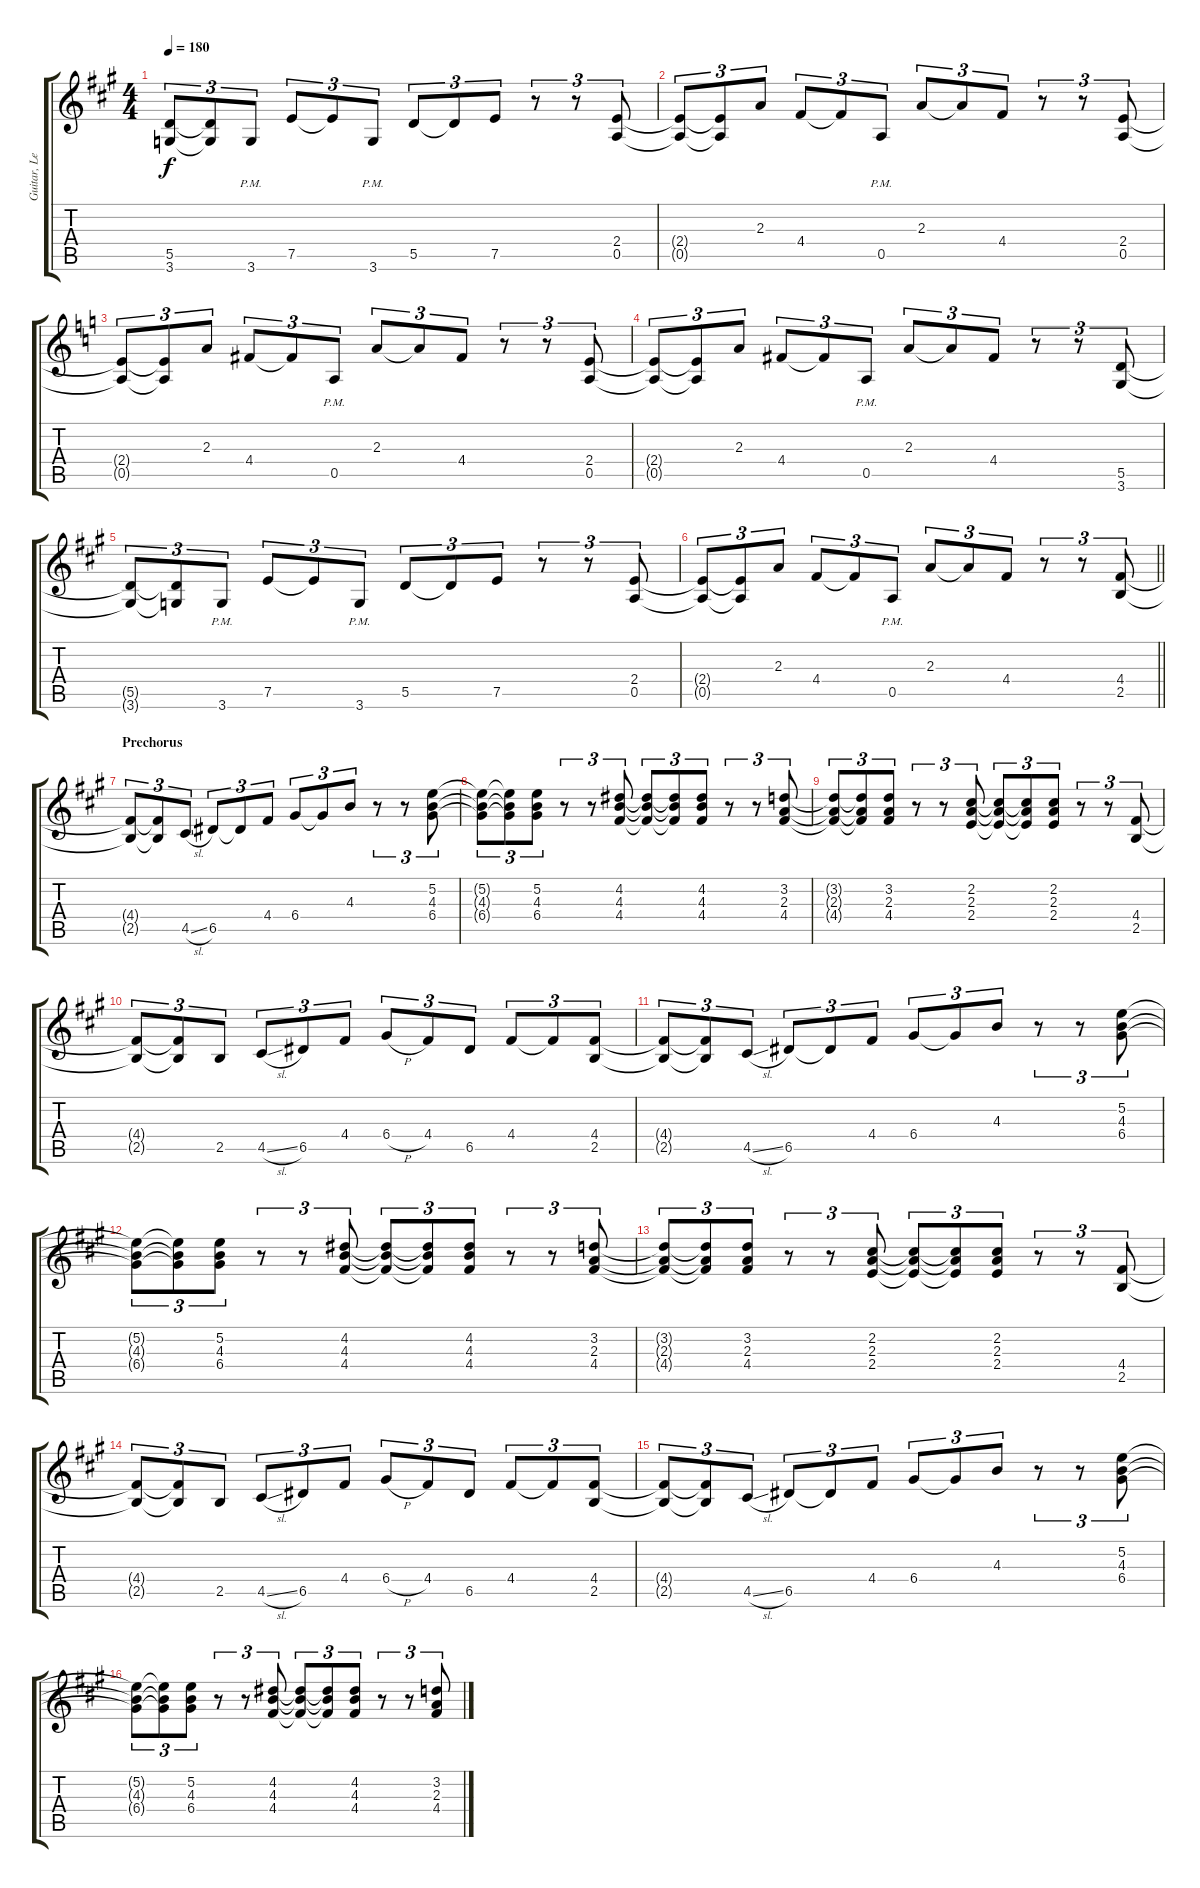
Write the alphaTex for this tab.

\track ("Guitar, Lead" "Guitar, Le") {instrument distortionguitar}
\staff {score tabs}
\tuning (E4 B3 G3 D3 A2 E2) {hide}
\ts (4 4)
\tempo 180
\clef g2
\ks a
(5.5{t} 3.6{t}).8{tu (3 2) dy f} (5.5{t} 3.6{t}).8{tu (3 2)} 3.6{pm}.8{tu (3 2)} 7.5.8{tu (3 2)} 7.5{t}.8{tu (3 2)} 3.6{pm}.8{tu (3 2)} 5.5.8{tu (3 2)} 5.5{t}.8{tu (3 2)} 7.5.8{tu (3 2)} r.8{tu (3 2)} r.8{tu (3 2)} (2.4 0.5).8{tu (3 2)} |
(2.4{t} 0.5{t}).8{tu (3 2)} (2.4{t} 0.5{t}).8{tu (3 2)} 2.3.8{tu (3 2)} 4.4.8{tu (3 2)} 4.4{t}.8{tu (3 2)} 0.5{pm}.8{tu (3 2)} 2.3.8{tu (3 2)} 2.3{t}.8{tu (3 2)} 4.4.8{tu (3 2)} r.8{tu (3 2)} r.8{tu (3 2)} (2.4 0.5).8{tu (3 2)} |
\ks c
(2.4{t} 0.5{t}).8{tu (3 2)} (2.4{t} 0.5{t}).8{tu (3 2)} 2.3.8{tu (3 2)} 4.4.8{tu (3 2)} 4.4{t}.8{tu (3 2)} 0.5{pm}.8{tu (3 2)} 2.3.8{tu (3 2)} 2.3{t}.8{tu (3 2)} 4.4.8{tu (3 2)} r.8{tu (3 2)} r.8{tu (3 2)} (2.4 0.5).8{tu (3 2)} |
(2.4{t} 0.5{t}).8{tu (3 2)} (2.4{t} 0.5{t}).8{tu (3 2)} 2.3.8{tu (3 2)} 4.4.8{tu (3 2)} 4.4{t}.8{tu (3 2)} 0.5{pm}.8{tu (3 2)} 2.3.8{tu (3 2)} 2.3{t}.8{tu (3 2)} 4.4.8{tu (3 2)} r.8{tu (3 2)} r.8{tu (3 2)} (5.5 3.6).8{tu (3 2)} |
\ks a
(5.5{t} 3.6{t}).8{tu (3 2)} (5.5{t} 3.6{t}).8{tu (3 2)} 3.6{pm}.8{tu (3 2)} 7.5.8{tu (3 2)} 7.5{t}.8{tu (3 2)} 3.6{pm}.8{tu (3 2)} 5.5.8{tu (3 2)} 5.5{t}.8{tu (3 2)} 7.5.8{tu (3 2)} r.8{tu (3 2)} r.8{tu (3 2)} (2.4 0.5).8{tu (3 2)} |
\barLineRight lightlight
(2.4{t} 0.5{t}).8{tu (3 2)} (2.4{t} 0.5{t}).8{tu (3 2)} 2.3.8{tu (3 2)} 4.4.8{tu (3 2)} 4.4{t}.8{tu (3 2)} 0.5{pm}.8{tu (3 2)} 2.3.8{tu (3 2)} 2.3{t}.8{tu (3 2)} 4.4.8{tu (3 2)} r.8{tu (3 2)} r.8{tu (3 2)} (4.4 2.5).8{tu (3 2)} |
\section ("" "Prechorus")
(4.4{t} 2.5{t}).8{tu (3 2)} (4.4{t} 2.5{t}).8{tu (3 2)} 4.5{sl}.8{tu (3 2)} 6.5.8{tu (3 2)} 6.5{t}.8{tu (3 2)} 4.4.8{tu (3 2)} 6.4.8{tu (3 2)} 6.4{t}.8{tu (3 2)} 4.3.8{tu (3 2)} r.8{tu (3 2)} r.8{tu (3 2)} (5.2 4.3 6.4).8{tu (3 2)} |
(5.2{t} 4.3{t} 6.4{t}).8{tu (3 2)} (5.2{t} 4.3{t} 6.4{t}).8{tu (3 2)} (5.2 4.3 6.4).8{tu (3 2)} r.8{tu (3 2)} r.8{tu (3 2)} (4.2 4.3 4.4).8{tu (3 2)} (4.2{t} 4.3{t} 4.4{t}).8{tu (3 2)} (4.2{t} 4.3{t} 4.4{t}).8{tu (3 2)} (4.2 4.3 4.4).8{tu (3 2)} r.8{tu (3 2)} r.8{tu (3 2)} (3.2 2.3 4.4).8{tu (3 2)} |
(3.2{t} 2.3{t} 4.4{t}).8{tu (3 2)} (3.2{t} 2.3{t} 4.4{t}).8{tu (3 2)} (3.2 2.3 4.4).8{tu (3 2)} r.8{tu (3 2)} r.8{tu (3 2)} (2.2 2.3 2.4).8{tu (3 2)} (2.2{t} 2.3{t} 2.4{t}).8{tu (3 2)} (2.2{t} 2.3{t} 2.4{t}).8{tu (3 2)} (2.2 2.3 2.4).8{tu (3 2)} r.8{tu (3 2)} r.8{tu (3 2)} (4.4 2.5).8{tu (3 2)} |
(4.4{t} 2.5{t}).8{tu (3 2)} (4.4{t} 2.5{t}).8{tu (3 2)} 2.5.8{tu (3 2)} 4.5{sl}.8{tu (3 2)} 6.5.8{tu (3 2)} 4.4.8{tu (3 2)} 6.4{h}.8{tu (3 2)} 4.4.8{tu (3 2)} 6.5.8{tu (3 2)} 4.4.8{tu (3 2)} 4.4{t}.8{tu (3 2)} (4.4 2.5).8{tu (3 2)} |
(4.4{t} 2.5{t}).8{tu (3 2)} (4.4{t} 2.5{t}).8{tu (3 2)} 4.5{sl}.8{tu (3 2)} 6.5.8{tu (3 2)} 6.5{t}.8{tu (3 2)} 4.4.8{tu (3 2)} 6.4.8{tu (3 2)} 6.4{t}.8{tu (3 2)} 4.3.8{tu (3 2)} r.8{tu (3 2)} r.8{tu (3 2)} (5.2 4.3 6.4).8{tu (3 2)} |
(5.2{t} 4.3{t} 6.4{t}).8{tu (3 2)} (5.2{t} 4.3{t} 6.4{t}).8{tu (3 2)} (5.2 4.3 6.4).8{tu (3 2)} r.8{tu (3 2)} r.8{tu (3 2)} (4.2 4.3 4.4).8{tu (3 2)} (4.2{t} 4.3{t} 4.4{t}).8{tu (3 2)} (4.2{t} 4.3{t} 4.4{t}).8{tu (3 2)} (4.2 4.3 4.4).8{tu (3 2)} r.8{tu (3 2)} r.8{tu (3 2)} (3.2 2.3 4.4).8{tu (3 2)} |
(3.2{t} 2.3{t} 4.4{t}).8{tu (3 2)} (3.2{t} 2.3{t} 4.4{t}).8{tu (3 2)} (3.2 2.3 4.4).8{tu (3 2)} r.8{tu (3 2)} r.8{tu (3 2)} (2.2 2.3 2.4).8{tu (3 2)} (2.2{t} 2.3{t} 2.4{t}).8{tu (3 2)} (2.2{t} 2.3{t} 2.4{t}).8{tu (3 2)} (2.2 2.3 2.4).8{tu (3 2)} r.8{tu (3 2)} r.8{tu (3 2)} (4.4 2.5).8{tu (3 2)} |
(4.4{t} 2.5{t}).8{tu (3 2)} (4.4{t} 2.5{t}).8{tu (3 2)} 2.5.8{tu (3 2)} 4.5{sl}.8{tu (3 2)} 6.5.8{tu (3 2)} 4.4.8{tu (3 2)} 6.4{h}.8{tu (3 2)} 4.4.8{tu (3 2)} 6.5.8{tu (3 2)} 4.4.8{tu (3 2)} 4.4{t}.8{tu (3 2)} (4.4 2.5).8{tu (3 2)} |
(4.4{t} 2.5{t}).8{tu (3 2)} (4.4{t} 2.5{t}).8{tu (3 2)} 4.5{sl}.8{tu (3 2)} 6.5.8{tu (3 2)} 6.5{t}.8{tu (3 2)} 4.4.8{tu (3 2)} 6.4.8{tu (3 2)} 6.4{t}.8{tu (3 2)} 4.3.8{tu (3 2)} r.8{tu (3 2)} r.8{tu (3 2)} (5.2 4.3 6.4).8{tu (3 2)} |
(5.2{t} 4.3{t} 6.4{t}).8{tu (3 2)} (5.2{t} 4.3{t} 6.4{t}).8{tu (3 2)} (5.2 4.3 6.4).8{tu (3 2)} r.8{tu (3 2)} r.8{tu (3 2)} (4.2 4.3 4.4).8{tu (3 2)} (4.2{t} 4.3{t} 4.4{t}).8{tu (3 2)} (4.2{t} 4.3{t} 4.4{t}).8{tu (3 2)} (4.2 4.3 4.4).8{tu (3 2)} r.8{tu (3 2)} r.8{tu (3 2)} (3.2 2.3 4.4).8{tu (3 2)}
